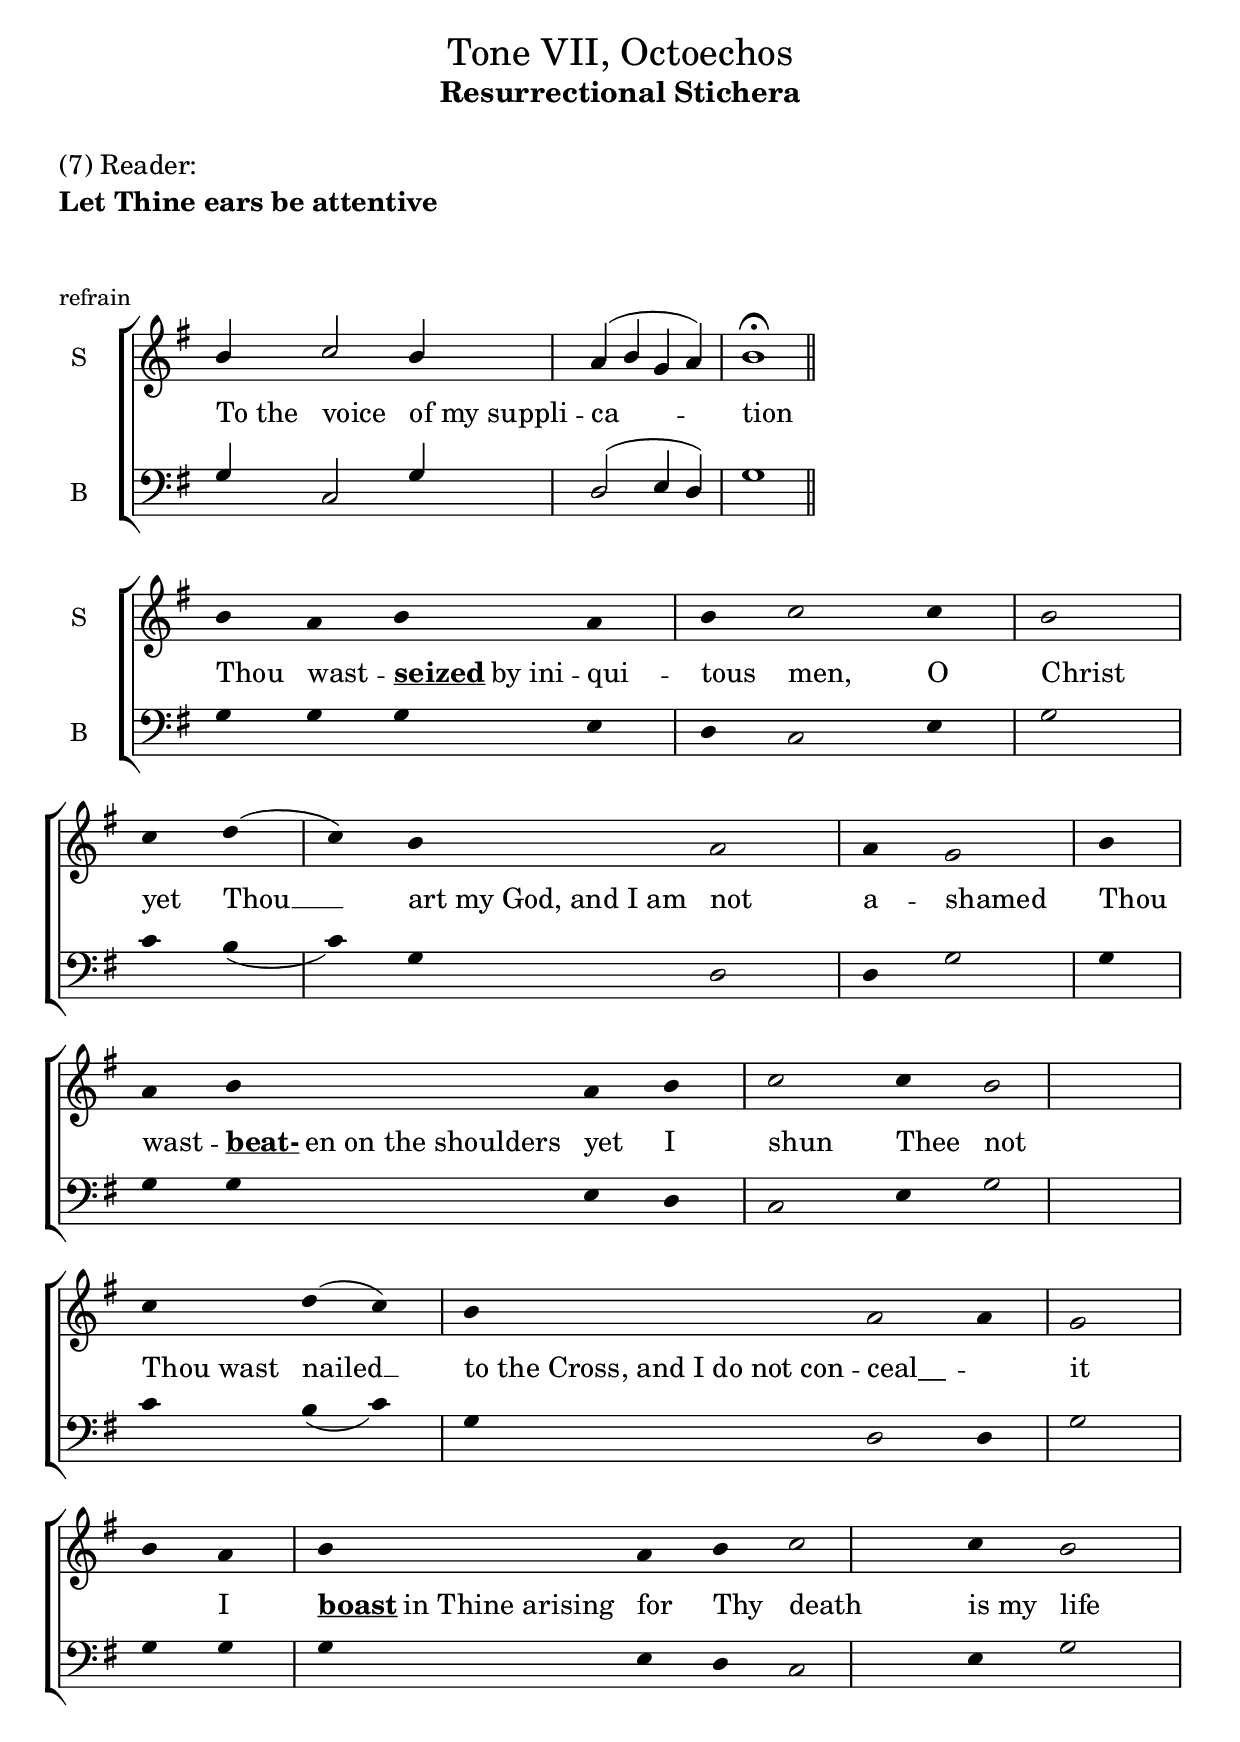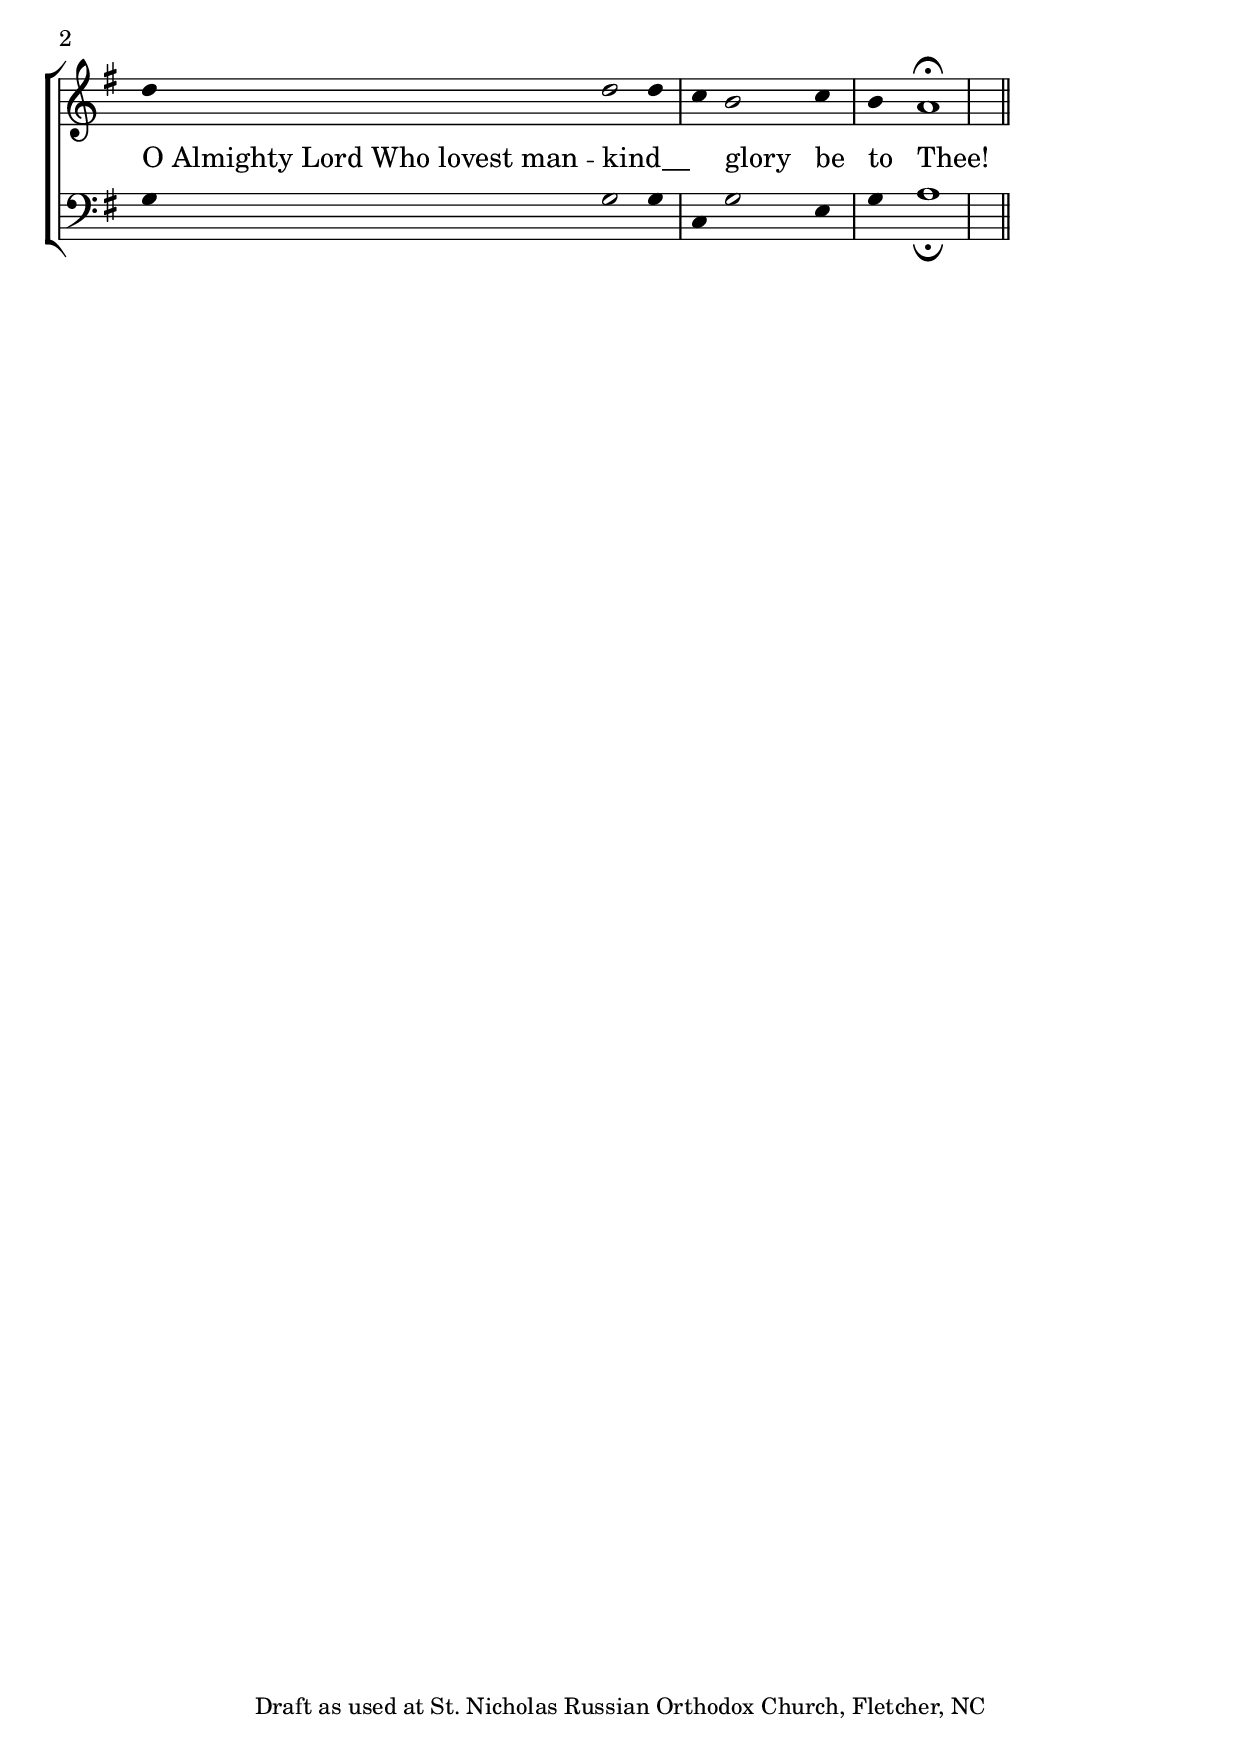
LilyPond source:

\version "2.18.0" 
\include "english.ly" 
\include "gregorian.ly" 

\layout { 
  \context{ 
    \Score \override SpacingSpanner.packed-spacing = ##f 
  } 
  \context{ 
    \Lyrics \override LyricHyphen.minimum-distance = #2.25 
    \override LyricSpace.minimum-distance = #2.25 
  } 
} 

\header { 
  title = \markup\normal-text\fontsize #0.25 
    "Tone VII, Octoechos" 
  subtitle = \markup\bold\fontsize #1 
        {"Resurrectional Stichera"} 
  subsubtitle = \markup\bold\fontsize #4.25 
        {" "} 
  
  poet = \markup {
    \column {
       \fontsize #1.5 \left-align {
          "(7) Reader:"
          \bold "Let Thine ears be attentive"
          " "
          " "
        }
      }
  }
  
  meter = \markup\bold\fontsize #4.25 
        {" "} 
    
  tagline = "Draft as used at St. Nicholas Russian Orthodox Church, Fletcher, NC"
 
} 


global = { 
  \key g \major 
  \override Staff.NoteHead.style = #'altdefault 
  \override Staff.TimeSignature.stencil = ##f 
  %\override Staff.BarLine.stencil = ##f 
  \set Score.defaultBarType = "-" 
  \bar "|." 
} 
move = { \bar "" \break }

sop_refrain = 
\relative c'' { 
  \global 
  b4 c2 b4 a4(b g a) b1 \fermata \bar "||"
}

bass_refrain = 
\relative c' { 
  \global 
  g4 c,2 g'4 d2(e4 d) g1 \bar "||"
}



refrain = \lyricmode { 
  % Lyrics follow here. 
  \override LyricText.self-alignment-X = #LEFT
  "To the" voice "of my suppli" -- ca -- tion
}

soprano = 
\relative c'' { 
  \global
  % 1
  b4 a4 b a b c2 c4 b2 \bar "|"
  % 2
  c4 d4(c) b a2 a4 g2 \bar "|"
  
  % 1
  b4 a4 b a4 b c2 c4 b2 \bar "|"
  % 2
  c4 d4(c) b a2 a4 g2 \bar "|"
  
  % 1
  b4 a4 b a4 b c2 c4 b2 \bar "|"
  
  % last 
  d4 d2 d4 c4 b2 c4 b a1 \fermata \bar "||"
}

bass = 
\relative c' { 
  \global 
  % 1
  g4 g4 g4 e d c2 e4 g2 \bar "|"
  %2
  c4 b(c) g4 d2 d4 g2 \bar "|"
  
  % 1
  g4 g4 g4 e4 d c2 e4 g2 \bar "|"
  %2
  c4 b(c) g4 d2 d4 g2 \bar "|"
  
  % 1
  g4 g4 g4 e4 d c2 e4 g2 \bar "|"
  
  %last
  g4 g2 g4 c, g'2 e4 g a1 \fermata \bar "||"
} 

verse = \lyricmode { 
  % Lyrics follow here. 
  \override LyricText.self-alignment-X = #LEFT
  Thou wast -- \markup { \underline \bold {"seized"} \normal-text {"by ini"} } -- qui -- tous men, O Christ
  yet Thou __ "art my God, and I am" not a -- shamed
  
  Thou wast -- \markup { \underline \bold {"beat-"} \normal-text {"en on the shoulders"} } yet I shun Thee not
  "Thou wast" nailed __ "to the Cross, and I do not con" -- "ceal__" -- "" it
  
  "" "I" \markup {\underline \bold {"boast"} \normal-text {"in Thine arising"}} for Thy death "is
my" life

  "O Almighty Lord Who lovest man" -- "kind__" -- "" "" glory be to Thee!
}

\score {
  \header {
    piece = "refrain"
  }
  \new ChoirStaff <<
    \new Staff \with { 
      midiInstrument = "string ensemble 1" 
      instrumentName = \markup \center-column { "S" } 
    } <<
      \new Voice = "soprano" { \voiceOne \sop_refrain } 
    >>
    \new Lyrics \lyricsto "soprano" \refrain 
    \new Staff \with { 
      midiInstrument = "string ensemble 1" 
      instrumentName = \markup \center-column { "B" } 
    } << 
      \clef bass 
      \new Voice = "bass" { \voiceThree \bass_refrain } 
    >> 
  >>
  \layout { 
    ragged-last=##t 
    #(layout-set-staff-size 22) 
    \context { 
      \Lyrics 
      \override VerticalAxisGroup.staff-affinity = ##f 
      \override VerticalAxisGroup.staff-staff-spacing = 
        #'((basic-distance . 0) 
           (minimum-distance . 2) 
           (padding . 2)) 
    } 
    indent = 1.25\cm 
    \context { 
      \Staff 
      \override VerticalAxisGroup.staff-staff-spacing = 
        #'((basic-distance . 0) 
           (minimum-distance . 2) 
           (padding . 2)) 
    } 
  } 
}

\score {
  \new ChoirStaff <<
    \new Staff \with { 
      midiInstrument = "string ensemble 1" 
      instrumentName = \markup \center-column { "S" } 
    } <<
      \new Voice = "soprano" { \voiceOne \soprano } 
    >>
    \new Lyrics \lyricsto "soprano" \verse 
    \new Staff \with { 
      midiInstrument = "string ensemble 1" 
      instrumentName = \markup \center-column { "B" } 
    } << 
      \clef bass 
      \new Voice = "bass" { \voiceFour \bass } 
    >> 
  >>
  \layout { 
    ragged-last=##t 
    #(layout-set-staff-size 22) 
    \context { 
      \Lyrics 
      \override VerticalAxisGroup.staff-affinity = ##f 
      \override VerticalAxisGroup.staff-staff-spacing = 
        #'((basic-distance . 0) 
           (minimum-distance . 2) 
           (padding . 2)) 
    } 
    indent = 1.25\cm 
    \context { 
      \Staff 
      \hide Stem
      \override VerticalAxisGroup.staff-staff-spacing = 
        #'((basic-distance . 0) 
           (minimum-distance . 2) 
           (padding . 2)) 
    } 
  } 
}